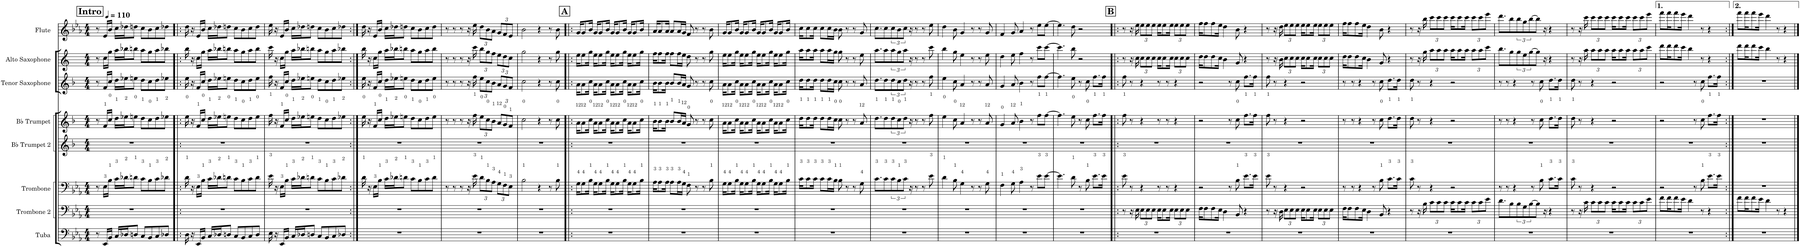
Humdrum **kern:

**kern	**kern	**kern	**kern	**kern	**kern	**kern	**kern
*part8	*part7	*part6	*part5	*part4	*part3	*part2	*part1
*staff8	*staff7	*staff6	*staff5	*staff4	*staff3	*staff2	*staff1
*I"Tuba	*I"Trombone 2	*I"Trombone	*I"Bb Trumpet 2	*I"Bb Trumpet	*I"Tenor Saxophone	*I"Alto Saxophone	*I"Flute
*I'Tba.	*I'Tbn.2	*I'Tbn.	*I'Bb Tpt.	*I'Bb Tpt.	*I'T. Sax.	*I'A. Sax.	*I'Fl.
*clefF4	*clefF4	*clefF4	*clefG2	*clefG2	*clefG2	*clefG2	*clefG2
*	*	*	*Trd1c2	*Trd1c2	*Trd8c14	*Trd5c9	*
*k[b-e-a-]	*k[b-e-a-]	*k[b-e-a-]	*k[b-]	*k[b-]	*k[b-]	*k[]	*k[b-e-a-]
*M4/4	*M4/4	*M4/4	*M4/4	*M4/4	*M4/4	*M4/4	*M4/4
*MM110	*MM110	*MM110	*MM110	*MM110	*MM110	*MM110	*MM110
!!LO:REH:place=s1:a:B:cj:fs=14:t=Intro
=1	=1	=1	=1	=1	=1	=1	=1
8r	1r	8r	1r	8r	8r	8r	8r
16EE-/LL	.	16E-\LL	.	16f/LL	16f/LL	16cc\LL	16e-/LL
16BB-/JJ	.	16B-\JJ	.	16cc/JJ	16cc/JJ	16gg\JJ	16b-/JJ
16C/LL	.	16c\LL	.	16dd\LL	16dd\LL	16aa\LL	16cc\LL
16D-X/J	.	16d-X\J	.	16ee-X\J	16ee-X\J	16bb-X\J	16dd-X\J
8Dn/J	.	8dn\J	.	8een\J	8een\J	8bbn\J	8ddn\J
8C/L	.	8c\L	.	8dd\L	8dd\L	8aa\L	8cc\L
8BB-/	.	8B-\	.	8cc\	8cc\	8gg\	8b-\
8C/	.	8c\	.	8dd\	8dd\	8aa\	8cc\
8D-X/J	.	8d-X\J	.	8ee-X\J	8ee-X\J	8bb-X\J	8dd-X\J
=2!|:	=2!|:	=2!|:	=2!|:	=2!|:	=2!|:	=2!|:	=2!|:
16D\	1r	16d\	1r	16ee\	16ee\	16bb\	16dd\
16r	.	16r	.	16r	16r	16r	16r
16EE-/LL	.	16E-\LL	.	16f/LL	16f/LL	16cc\LL	16e-/LL
16BB-/JJ	.	16B-\JJ	.	16cc/JJ	16cc/JJ	16gg\JJ	16b-/JJ
16C/LL	.	16c\LL	.	16dd\LL	16dd\LL	16aa\LL	16cc\LL
16D-X/J	.	16d-X\J	.	16ee-X\J	16ee-X\J	16bb-X\J	16dd-X\J
8Dn/J	.	8dn\J	.	8een\J	8een\J	8bbn\J	8ddn\J
8C/L	.	8c\L	.	8dd\L	8dd\L	8aa\L	8cc\L
8BB-/	.	8B-\	.	8cc\	8cc\	8gg\	8b-\
8C/	.	8c\	.	8dd\	8dd\	8aa\	8cc\
8D/J	.	8d\J	.	8ee\J	8ee\J	8bb\J	8dd\J
=3	=3	=3	=3	=3	=3	=3	=3
16E-\	1r	16e-\	1r	16ff\	16ff\	16ccc\	16ee-\
16r	.	16r	.	16r	16r	16r	16r
16EE-/LL	.	16E-\LL	.	16f/LL	16f/LL	16cc\LL	16e-/LL
16BB-/JJ	.	16B-\JJ	.	16cc/JJ	16cc/JJ	16gg\JJ	16b-/JJ
16C/LL	.	16c\LL	.	16dd\LL	16dd\LL	16aa\LL	16cc\LL
16D-X/J	.	16d-X\J	.	16ee-X\J	16ee-X\J	16bb-X\J	16dd-X\J
8Dn/J	.	8dn\J	.	8een\J	8een\J	8bbn\J	8ddn\J
8C/L	.	8c\L	.	8dd\L	8dd\L	8aa\L	8cc\L
8BB-/	.	8B-\	.	8cc\	8cc\	8gg\	8b-\
8C/	.	8c\	.	8dd\	8dd\	8aa\	8cc\
8D-X/J	.	8d-X\J	.	8ee-X\J	8ee-X\J	8bb-X\J	8dd-X\J
=4:|!	=4:|!	=4:|!	=4:|!	=4:|!	=4:|!	=4:|!	=4:|!
1r	1r	16d\	1r	16ee\	16ee\	16bb\	16dd\
.	.	16r	.	16r	16r	16r	16r
.	.	16E-\LL	.	16f/LL	16f/LL	16cc\LL	16e-/LL
.	.	16B-\JJ	.	16cc/JJ	16cc/JJ	16gg\JJ	16b-/JJ
.	.	16c\LL	.	16dd\LL	16dd\LL	16aa\LL	16cc\LL
.	.	16d-X\J	.	16ee-X\J	16ee-X\J	16bb-X\J	16dd-X\J
.	.	8dn\J	.	8een\J	8een\J	8bbn\J	8ddn\J
.	.	8c\L	.	8dd\L	8dd\L	8aa\L	8cc\L
.	.	8B-\	.	8cc\	8cc\	8gg\	8b-\
.	.	8c\	.	8dd\	8dd\	8aa\	8cc\
.	.	8d\J	.	8ee\J	8ee\J	8bb\J	8dd\J
=5	=5	=5	=5	=5	=5	=5	=5
1r	1r	8r	1r	8r	8r	8r	8r
.	.	8r	.	8r	8r	8r	8r
.	.	8r	.	8r	8r	8r	8r
.	.	16r	.	16r	16r	16r	16r
.	.	16e-\	.	16ff\	16ff\	16ccc\	16ee-\
*	*	*Xbrackettup	*	*Xbrackettup	*Xbrackettup	*Xbrackettup	*Xbrackettup
.	.	12d\L	.	12ee\L	12ee\L	12bb\L	12dd\L
.	.	12B-\	.	12cc\	12cc\	12gg\	12b-\
.	.	12A-\J	.	12b-\J	12b-\J	12ff\J	12a-\J
.	.	12G\L	.	12a/L	12a/L	12ee\L	12g/L
.	.	12F\	.	12g/	12g/	12dd\	12f/
.	.	12E-\J	.	12f/J	12f/J	12cc\J	12e-/J
=6	=6	=6	=6	=6	=6	=6	=6
1r	1r	2B-\	1r	2cc\	2cc\	2gg\	2b-\
.	.	4r	.	4r	4r	4r	4r
.	.	8r	.	8r	8r	8r	8r
.	.	8B-\	.	8cc\	8cc\	8gg\	8b-\
!!LO:REH:place=s1:a:B:cj:fs=14:t=A
=7!|:	=7!|:	=7!|:	=7!|:	=7!|:	=7!|:	=7!|:	=7!|:
1r	1r	16G\KL	1r	16a\KL	16a\KL	16ee\KL	16g/KL
.	.	8G\	.	8a\	8a\	8ee\	8g/
.	.	16B-\Jk	.	16cc\Jk	16cc\Jk	16gg\Jk	16b-/Jk
.	.	16G\KL	.	16a\KL	16a\KL	16ee\KL	16g/KL
.	.	8G\	.	8a\	8a\	8ee\	8g/
.	.	16B-\Jk	.	16cc\Jk	16cc\Jk	16gg\Jk	16b-/Jk
.	.	16G\KL	.	16a\KL	16a\KL	16ee\KL	16g/KL
.	.	8G\	.	8a\	8a\	8ee\	8g/
.	.	16B-\Jk	.	16cc\Jk	16cc\Jk	16gg\Jk	16b-/Jk
.	.	16G\KL	.	16a\KL	16a\KL	16ee\KL	16g/KL
.	.	8G\	.	8a\	8a\	8ee\	8g/
.	.	16B-\Jk	.	16cc\Jk	16cc\Jk	16gg\Jk	16b-/Jk
=8	=8	=8	=8	=8	=8	=8	=8
1r	1r	16A-\KL	1r	16b-\KL	16b-\KL	16ff\KL	16a-/KL
.	.	8A-\	.	8b-\	8b-\	8ff\	8a-/
.	.	16A-\Jk	.	16b-\Jk	16b-\Jk	16ff\Jk	16a-/Jk
.	.	8A-\L	.	8b-/L	8b-/L	8ff\L	8a-/L
.	.	16A-\L	.	16b-/L	16b-/L	16ff\L	16a-/L
.	.	16G\JJ	.	16a/JJ	16a/JJ	16ee\JJ	16g/JJ
.	.	8F\	.	8g/	8g/	8dd\	8f/
.	.	8r	.	8r	8r	8r	8r
.	.	8r	.	8r	8r	8r	8r
.	.	8B-\	.	8cc\	8cc\	8gg\	8b-\
=9	=9	=9	=9	=9	=9	=9	=9
1r	1r	16G\KL	1r	16a\KL	16a\KL	16ee\KL	16g/KL
.	.	8G\	.	8a\	8a\	8ee\	8g/
.	.	16B-\Jk	.	16cc\Jk	16cc\Jk	16gg\Jk	16b-/Jk
.	.	16G\KL	.	16a\KL	16a\KL	16ee\KL	16g/KL
.	.	8G\	.	8a\	8a\	8ee\	8g/
.	.	16B-\Jk	.	16cc\Jk	16cc\Jk	16gg\Jk	16b-/Jk
.	.	16G\KL	.	16a\KL	16a\KL	16ee\KL	16g/KL
.	.	8G\	.	8a\	8a\	8ee\	8g/
.	.	16B-\Jk	.	16cc\Jk	16cc\Jk	16gg\Jk	16b-/Jk
.	.	16G\KL	.	16a\KL	16a\KL	16ee\KL	16g/KL
.	.	8G\	.	8a\	8a\	8ee\	8g/
.	.	16B-\Jk	.	16cc\Jk	16cc\Jk	16gg\Jk	16b-/Jk
=10	=10	=10	=10	=10	=10	=10	=10
1r	1r	16c\KL	1r	16dd\KL	16dd\KL	16aa\KL	16cc\KL
.	.	8c\	.	8dd\	8dd\	8aa\	8cc\
.	.	16c\Jk	.	16dd\Jk	16dd\Jk	16aa\Jk	16cc\Jk
.	.	8c\L	.	8dd\L	8dd\L	8aa\L	8cc\L
.	.	16c\L	.	16dd\L	16dd\L	16aa\L	16cc\L
.	.	16B-\JJ	.	16cc\JJ	16cc\JJ	16gg\JJ	16b-\JJ
.	.	8B-\	.	8cc\	8cc\	8gg\	8b-\
.	.	8r	.	8r	8r	8r	8r
.	.	8r	.	8r	8r	8r	8r
.	.	8G\	.	8a/	8a/	8ee\	8g/
=11	=11	=11	=11	=11	=11	=11	=11
1r	1r	8.c\L	1r	8.dd\L	8.dd\L	8.aa\L	8.cc\L
.	.	8c\	.	8dd\	8dd\	8aa\	8cc\
*	*	*brackettup	*	*brackettup	*brackettup	*brackettup	*brackettup
.	.	12c\	.	12dd\	12dd\	12aa\	12cc\
.	.	12B-\	.	12cc\	12cc\	12gg\	12b-\
.	.	12c\J	.	12dd\J	12dd\J	12aa\J	12cc\J
.	.	16r	.	16r	16r	16r	16r
.	.	8r	.	8r	8r	8r	8r
.	.	8r	.	8r	8r	8r	8r
.	.	8e-\	.	8ff\	8ff\	8ccc\	8ee-\
=12	=12	=12	=12	=12	=12	=12	=12
1r	1r	4d\	1r	4ee\	4ee\	4bb\	4dd\
.	.	8B-\	.	8cc\	8cc\	8gg\	8b-\
.	.	4G\	.	4a/	4a/	4ee\	4g/
.	.	8r	.	8r	8r	8r	8r
.	.	8r	.	8r	8r	8r	8r
.	.	8G\	.	8a/	8a/	8ee\	8g/
=13	=13	=13	=13	=13	=13	=13	=13
1r	1r	4F\	1r	4g/	4g/	4dd\	4f/
.	.	8G\	.	8a/	8a/	8ee\	8g/
.	.	4A-\	.	4b-\	4b-\	4ff\	4a-/
.	.	8r	.	8r	8r	8r	8r
.	.	8e-\L	.	8ff\L	8ff\L	8ccc\L	8ee-\L
.	.	[8e-\J	.	[8ff\J	[8ff\J	[8ccc\J	[8ee-\J
=14	=14	=14	=14	=14	=14	=14	=14
1r	1r	4.e-\]	1r	4.ff\]	4.ff\]	4.ccc\]	4.ee-\]
.	.	8d\	.	8ee\	8ee\	8bb\	8dd\
.	.	8r	.	8r	8r	2r	2r
.	.	8B-\	.	8cc\	8cc\	.	.
.	.	8.e-\L	.	8.ff\L	8.ff\L	.	.
.	.	16e-\Jk	.	16ff\Jk	16ff\Jk	.	.
!!LO:REH:place=s1:a:B:cj:fs=14:t=B
=15!|:	=15!|:	=15!|:	=15!|:	=15!|:	=15!|:	=15!|:	=15!|:
1r	8r	8e-\	1r	8ff\	8ff\	8r	8r
.	16r	8r	.	8r	8r	16r	16r
.	16E-\	.	.	.	.	16cc\	16ee-\
*	*Xbrackettup	*	*	*	*	*Xbrackettup	*Xbrackettup
.	12E-\L	4r	.	4r	4r	12cc\L	12ee-\L
.	12E-\	.	.	.	.	12cc\	12ee-\
.	12E-\J	.	.	.	.	12cc\J	12ee-\J
.	16E-\KL	8r	.	8r	8r	16cc\KL	16ee-\KL
.	8E-\	.	.	.	.	8cc\	8ee-\
.	.	8r	.	8r	8r	.	.
.	16E-\Jk	.	.	.	.	16cc\Jk	16ee-\Jk
.	12E-\L	4r	.	4r	4r	12cc\L	12ee-\L
.	12E-\	.	.	.	.	12cc\	12ee-\
.	12E-\J	.	.	.	.	12cc\J	12ee-\J
=16	=16	=16	=16	=16	=16	=16	=16
1r	16F\KL	2r	1r	2r	2r	16dd\KL	16ff\KL
.	8F\	.	.	.	.	8dd\	8ff\
.	8F\	.	.	.	.	8dd\	8ff\
.	16E-\Jk	.	.	.	.	16cc\Jk	16ee-\Jk
.	4D\	.	.	.	.	4b\	4dd\
.	.	8r	.	8r	8r	.	.
.	8BB-/	8B-\	.	8cc\	8cc\	8g/	8b-\
.	4r	8.e-\L	.	8.ff\L	8.ff\L	4r	4r
.	.	16e-\Jk	.	16ff\Jk	16ff\Jk	.	.
=17	=17	=17	=17	=17	=17	=17	=17
1r	8r	8e-\	1r	8ff\	8ff\	8r	8r
.	16r	8r	.	8r	8r	16r	16r
.	16D\	.	.	.	.	16b\	16dd\
.	12E-\L	4r	.	4r	4r	12cc\L	12ee-\L
.	12E-\	.	.	.	.	12cc\	12ee-\
.	12E-\J	.	.	.	.	12cc\J	12ee-\J
.	16E-\KL	2r	.	2r	2r	16cc\KL	16ee-\KL
.	8E-\	.	.	.	.	8cc\	8ee-\
.	16E-\Jk	.	.	.	.	16cc\Jk	16ee-\Jk
.	12E-\L	.	.	.	.	12cc\L	12ee-\L
.	12E-\	.	.	.	.	12cc\	12ee-\
.	12E-\J	.	.	.	.	12cc\J	12ee-\J
=18	=18	=18	=18	=18	=18	=18	=18
1r	16F\KL	8r	1r	8r	8r	16dd\KL	16ff\KL
.	8F\	.	.	.	.	8dd\	8ff\
.	.	8r	.	8r	8r	.	.
.	8F\	.	.	.	.	8dd\	8ff\
.	.	4r	.	4r	4r	.	.
.	16E-\Jk	.	.	.	.	16cc\Jk	16ee-\Jk
.	4D\	.	.	.	.	4b\	4dd\
.	.	8r	.	8r	8r	.	.
.	8BB-/	8B-\	.	8cc\	8cc\	8g/	8b-\
.	4r	8.c\L	.	8.dd\L	8.dd\L	4r	4r
.	.	16c\Jk	.	16dd\Jk	16dd\Jk	.	.
=19	=19	=19	=19	=19	=19	=19	=19
1r	8r	8c\	1r	8dd\	8dd\	8r	8r
.	16r	8r	.	8r	8r	16r	16r
.	16B-\	.	.	.	.	16gg\	16bb-\
.	12c\L	4r	.	4r	4r	12aa\L	12ccc\L
.	12c\	.	.	.	.	12aa\	12ccc\
.	12c\J	.	.	.	.	12aa\J	12ccc\J
.	16c\KL	2r	.	2r	2r	16aa\KL	16ccc\KL
.	8c\	.	.	.	.	8aa\	8ccc\
.	16c\Jk	.	.	.	.	16aa\Jk	16ccc\Jk
.	12c\L	.	.	.	.	12aa\L	12ccc\L
.	12c\	.	.	.	.	12aa\	12ccc\
.	12e-\J	.	.	.	.	12ccc\J	12eee-\J
=20	=20	=20	=20	=20	=20	=20	=20
1r	8.d\L	8r	1r	8r	8r	8.bb\L	8.ddd\L
.	.	8r	.	8r	8r	.	.
.	8B-\	.	.	.	.	8gg\	8bb-\
.	.	4r	.	4r	4r	.	.
*	*brackettup	*	*	*	*	*brackettup	*brackettup
.	12B-\	.	.	.	.	12gg\	12bb-\
.	12G\	.	.	.	.	12ee\	12gg\
.	[12B-\	.	.	.	.	[12gg\	[12bb-\
.	.	8r	.	8r	8r	.	.
.	8B-\J]	.	.	.	.	8gg\J]	8bb-\J]
.	.	8B-\	.	8cc\	8cc\	.	.
.	16r	.	.	.	.	16r	16r
.	4r	8.c\L	.	8.dd\L	8.dd\L	4r	4r
.	.	16c\Jk	.	16dd\Jk	16dd\Jk	.	.
=21	=21	=21	=21	=21	=21	=21	=21
1r	8r	8c\	1r	8dd\	8dd\	8r	8r
.	16r	8r	.	8r	8r	16r	16r
.	16c\	.	.	.	.	16aa\	16ccc\
*	*Xbrackettup	*	*	*	*	*Xbrackettup	*Xbrackettup
.	12c\L	4r	.	4r	4r	12aa\L	12ccc\L
.	12c\	.	.	.	.	12aa\	12ccc\
.	12c\J	.	.	.	.	12aa\J	12ccc\J
.	16c\KL	2r	.	2r	2r	16aa\KL	16ccc\KL
.	8c\	.	.	.	.	8aa\	8ccc\
.	16c\Jk	.	.	.	.	16aa\Jk	16ccc\Jk
.	12c\L	.	.	.	.	12aa\L	12ccc\L
.	12c\	.	.	.	.	12aa\	12ccc\
.	12e-\J	.	.	.	.	12ccc\J	12eee-\J
=22	=22	=22	=22	=22	=22	=22	=22
1r	8f\L	2r	1r	2r	2r	8ddd\L	8fff\L
.	16f\K	.	.	.	.	16ddd\K	16fff\K
.	8f\	.	.	.	.	8ddd\	8fff\
.	16e-\Jk	.	.	.	.	16ccc\Jk	16eee-\Jk
.	4d\	.	.	.	.	4bb\	4ddd\
.	.	8r	.	8r	8r	.	.
.	8r	8B-\	.	8cc\	8cc\	8r	8r
.	4r	8.e-\L	.	8.ff\L	8.ff\L	4r	4r
.	.	16e-\Jk	.	16ff\Jk	16ff\Jk	.	.
=23:|!	=23:|!	=23:|!	=23:|!	=23:|!	=23:|!	=23:|!	=23:|!
1r	8f\L	1r	1r	1r	1r	8ddd\L	8fff\L
.	16f\K	.	.	.	.	16ddd\K	16fff\K
.	8f\	.	.	.	.	8ddd\	8fff\
.	16e-\Jk	.	.	.	.	16ccc\Jk	16eee-\Jk
.	4d\	.	.	.	.	4bb\	4ddd\
.	8r	.	.	.	.	8r	8r
.	4r	.	.	.	.	4r	4r
==	==	==	==	==	==	==	==
*-	*-	*-	*-	*-	*-	*-	*-
